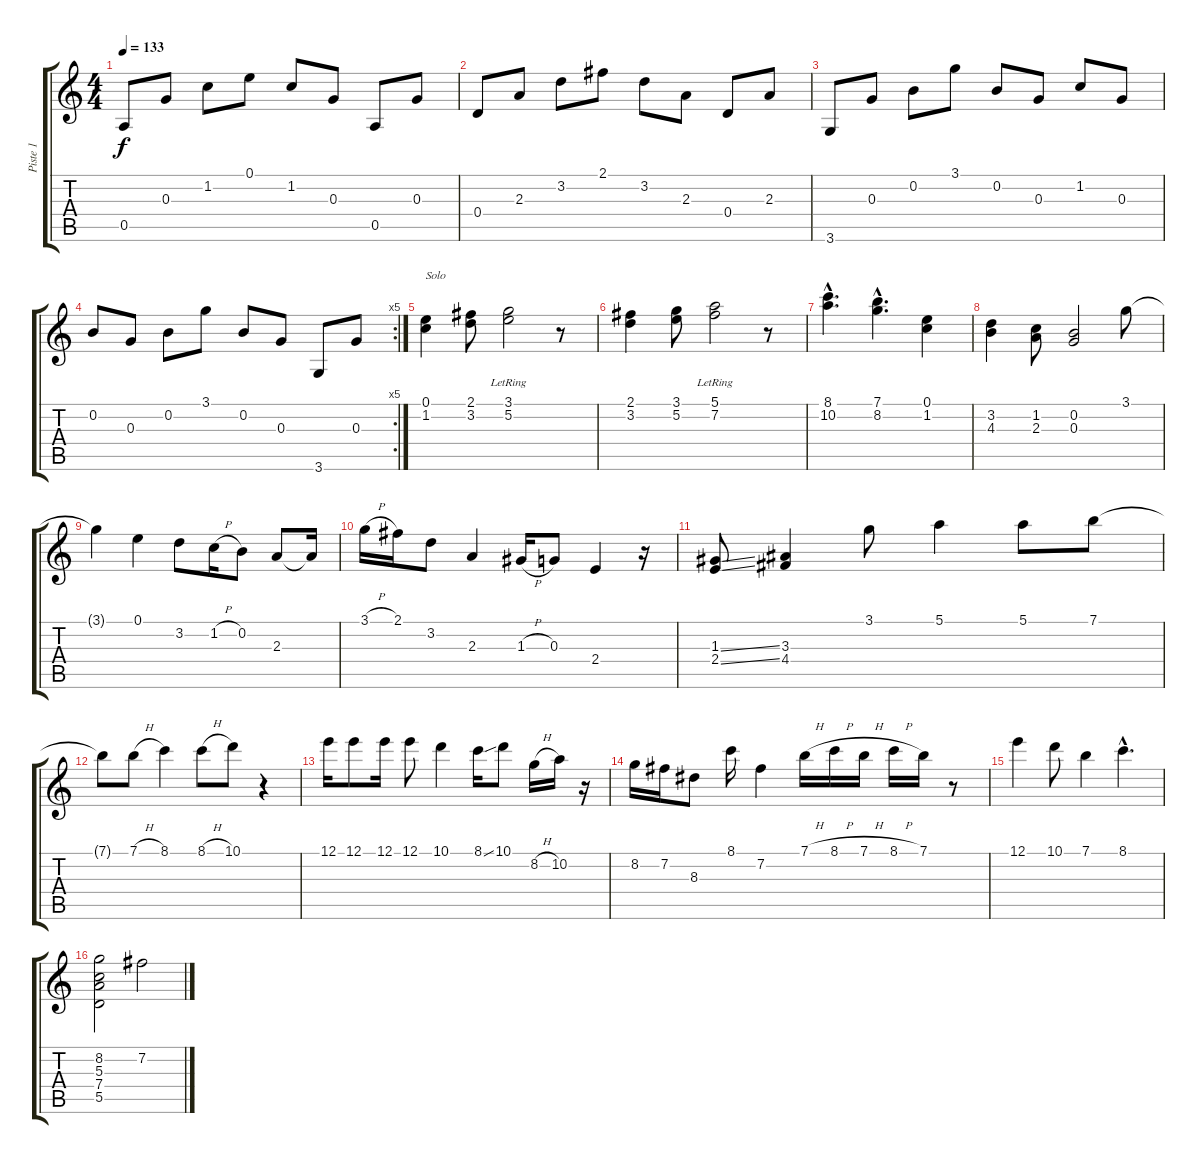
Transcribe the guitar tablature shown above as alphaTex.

\track ("Piste 1" "Piste 1") {instrument acousticguitarnylon}
\staff {score tabs}
\tuning (E4 B3 G3 D3 A2 E2) {hide}
\ts (4 4)
\tempo 133
\clef g2
\ks c
0.5.8{dy f} 0.3.8 1.2.8 0.1.8 1.2.8 0.3.8 0.5.8 0.3.8 |
0.4.8 2.3.8 3.2.8 2.1.8 3.2.8 2.3.8 0.4.8 2.3.8 |
3.6.8 0.3.8 0.2.8 3.1.8 0.2.8 0.3.8 1.2.8 0.3.8 |
\rc 5
0.2.8 0.3.8 0.2.8 3.1.8 0.2.8 0.3.8 3.6.8 0.3.8 |
(0.1 1.2).4{txt "Solo"} (2.1 3.2).8 (3.1{lr} 5.2{lr}).2 r.8 |
(2.1 3.2).4 (3.1 5.2).8 (5.1{lr} 7.2{lr}).2 r.8 |
(8.1{hac} 10.2{hac}).4{d} (7.1{hac} 8.2{hac}).4{d} (0.1 1.2).4 |
(3.2 4.3).4 (1.2 2.3).8 (0.2 0.3).2 3.1.8 |
3.1{t}.4 0.1.4 3.2.8 1.2{h}.16 0.2.8 2.3.8 2.3{t}.16 |
3.1{h}.16 2.1.16 3.2.8 2.3.4 1.3{h}.16 0.3.8 2.4.4 r.16 |
(1.3{ss} 2.4{ss}).8 (3.3 4.4).4 3.1.8 5.1.4 5.1.8 7.1.8 |
7.1{t}.8 7.1{h}.8 8.1.4 8.1{h}.8 10.1.8 r.4 |
12.1.16 12.1.8 12.1.16 12.1.8 10.1.4 8.1{ss}.16 10.1.8 8.2{h}.16 10.2.16 r.16 |
8.2.16 7.2.16 8.3.8 8.1.16 7.2.4 7.1{h}.16 8.1{h}.16 7.1{h}.16 8.1{h}.16 7.1.16 r.8 |
12.1.4 10.1.8 7.1.4 8.1{hac}.4{d} |
(8.2 5.3 7.4 5.5).2 7.2.2
